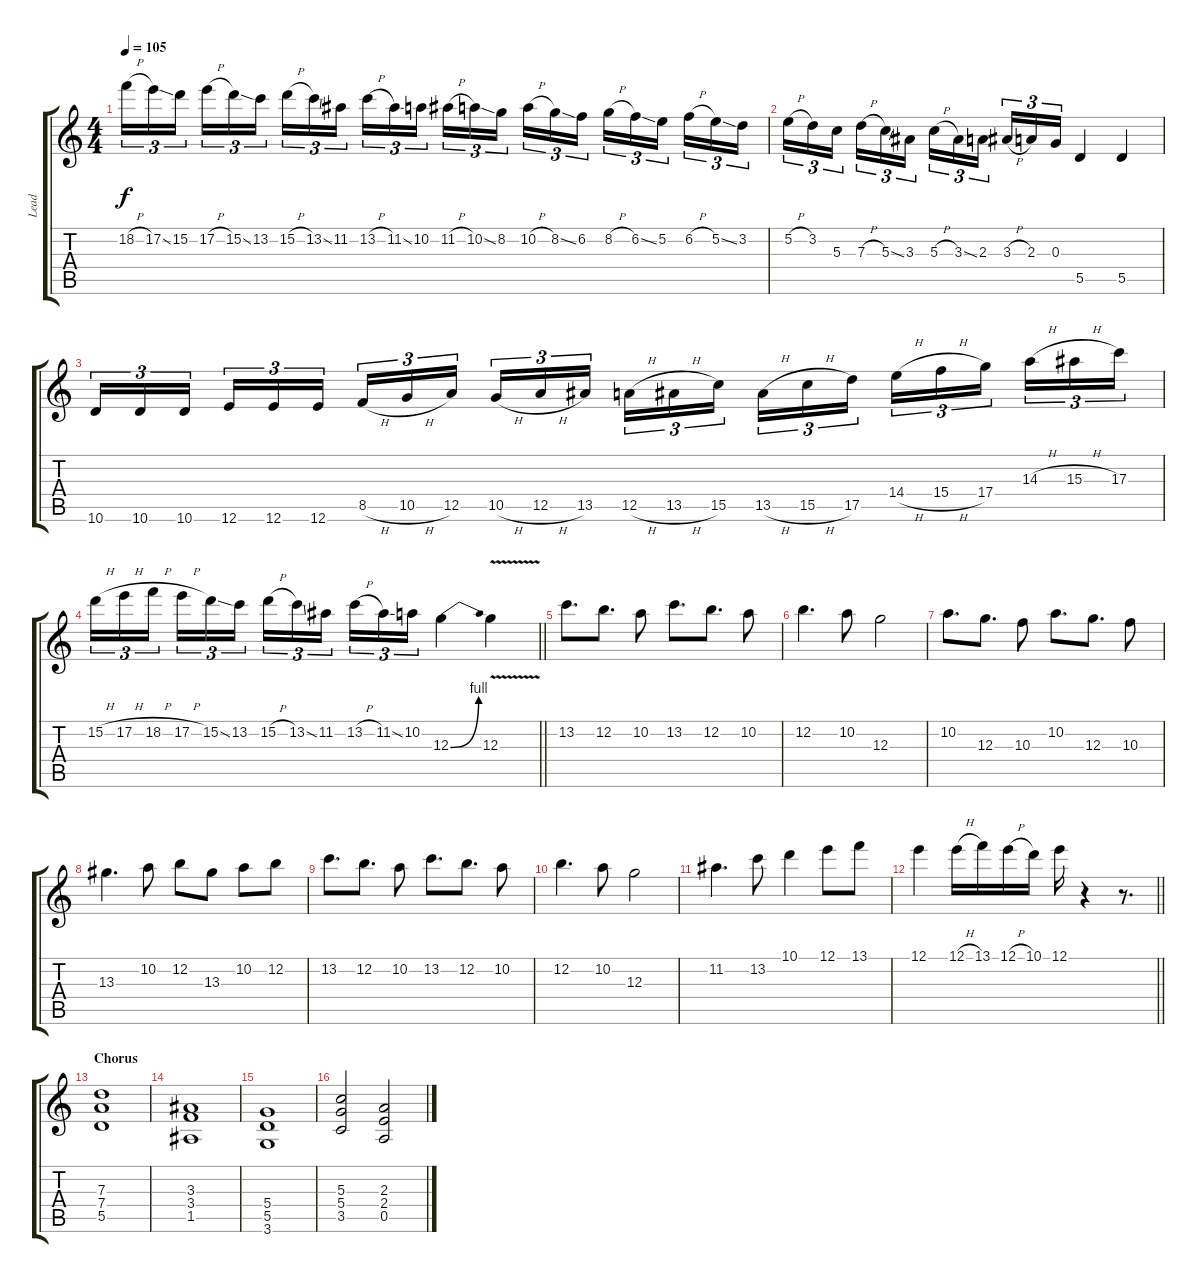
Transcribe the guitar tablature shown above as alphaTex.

\track ("Lead" "Lead") {instrument distortionguitar}
\staff {score tabs}
\tuning (E4 B3 G3 D3 A2 E2) {hide}
\ts (4 4)
\tempo 105
\clef g2
\ks c
18.2{h}.16{tu (3 2) dy f} 17.2{ss}.16{tu (3 2)} 15.2.16{tu (3 2) beam splitsecondary} 17.2{h}.16{tu (3 2)} 15.2{ss}.16{tu (3 2)} 13.2.16{tu (3 2)} 15.2{h}.16{tu (3 2)} 13.2{ss}.16{tu (3 2)} 11.2.16{tu (3 2) beam splitsecondary} 13.2{h}.16{tu (3 2)} 11.2{ss}.16{tu (3 2)} 10.2.16{tu (3 2)} 11.2{h}.16{tu (3 2)} 10.2{ss}.16{tu (3 2)} 8.2.16{tu (3 2) beam splitsecondary} 10.2{h}.16{tu (3 2)} 8.2{ss}.16{tu (3 2)} 6.2.16{tu (3 2)} 8.2{h}.16{tu (3 2)} 6.2{ss}.16{tu (3 2)} 5.2.16{tu (3 2) beam splitsecondary} 6.2{h}.16{tu (3 2)} 5.2{ss}.16{tu (3 2)} 3.2.16{tu (3 2)} |
5.2{h}.16{tu (3 2)} 3.2.16{tu (3 2)} 5.3.16{tu (3 2) beam splitsecondary} 7.3{h}.16{tu (3 2)} 5.3{ss}.16{tu (3 2)} 3.3.16{tu (3 2)} 5.3{h}.16{tu (3 2)} 3.3{ss}.16{tu (3 2)} 2.3.16{tu (3 2) beam splitsecondary} 3.3{h}.16{tu (3 2)} 2.3.16{tu (3 2)} 0.3.16{tu (3 2)} 5.5.4 5.5.4 |
10.6.16{tu (3 2)} 10.6.16{tu (3 2)} 10.6.16{tu (3 2) beam splitsecondary} 12.6.16{tu (3 2)} 12.6.16{tu (3 2)} 12.6.16{tu (3 2)} 8.5{h}.16{tu (3 2)} 10.5{h}.16{tu (3 2)} 12.5.16{tu (3 2) beam splitsecondary} 10.5{h}.16{tu (3 2)} 12.5{h}.16{tu (3 2)} 13.5.16{tu (3 2)} 12.5{h}.16{tu (3 2)} 13.5{h}.16{tu (3 2)} 15.5.16{tu (3 2) beam splitsecondary} 13.5{h}.16{tu (3 2)} 15.5{h}.16{tu (3 2)} 17.5.16{tu (3 2)} 14.4{h}.16{tu (3 2)} 15.4{h}.16{tu (3 2)} 17.4.16{tu (3 2) beam splitsecondary} 14.3{h}.16{tu (3 2)} 15.3{h}.16{tu (3 2)} 17.3.16{tu (3 2)} |
\barLineRight lightlight
15.2{h}.16{tu (3 2)} 17.2{h}.16{tu (3 2)} 18.2{h}.16{tu (3 2) beam splitsecondary} 17.2{h}.16{tu (3 2)} 15.2{ss}.16{tu (3 2)} 13.2.16{tu (3 2)} 15.2{h}.16{tu (3 2)} 13.2{ss}.16{tu (3 2)} 11.2.16{tu (3 2) beam splitsecondary} 13.2{h}.16{tu (3 2)} 11.2{ss}.16{tu (3 2)} 10.2.16{tu (3 2)} 12.3{be (bend 0 0 60 4)}.4 12.3{v}.4 |
13.2.8{d} 12.2.8{d} 10.2.8 13.2.8{d} 12.2.8{d} 10.2.8 |
12.2.4{d} 10.2.8 12.3.2 |
10.2.8{d} 12.3.8{d} 10.3.8 10.2.8{d} 12.3.8{d} 10.3.8 |
13.3.4{d} 10.2.8 12.2.8 13.3.8 10.2.8 12.2.8 |
13.2.8{d} 12.2.8{d} 10.2.8 13.2.8{d} 12.2.8{d} 10.2.8 |
12.2.4{d} 10.2.8 12.3.2 |
11.2.4{d} 13.2.8 10.1.4 12.1.8 13.1.8 |
\barLineRight lightlight
12.1.4 12.1{h}.16 13.1.16 12.1{h}.16 10.1.16 12.1.16 r.4 r.8{d} |
\section ("" "Chorus")
(7.3 7.4 5.5).1 |
(3.3 3.4 1.5).1 |
(5.4 5.5 3.6).1 |
(5.3 5.4 3.5).2 (2.3 2.4 0.5).2
